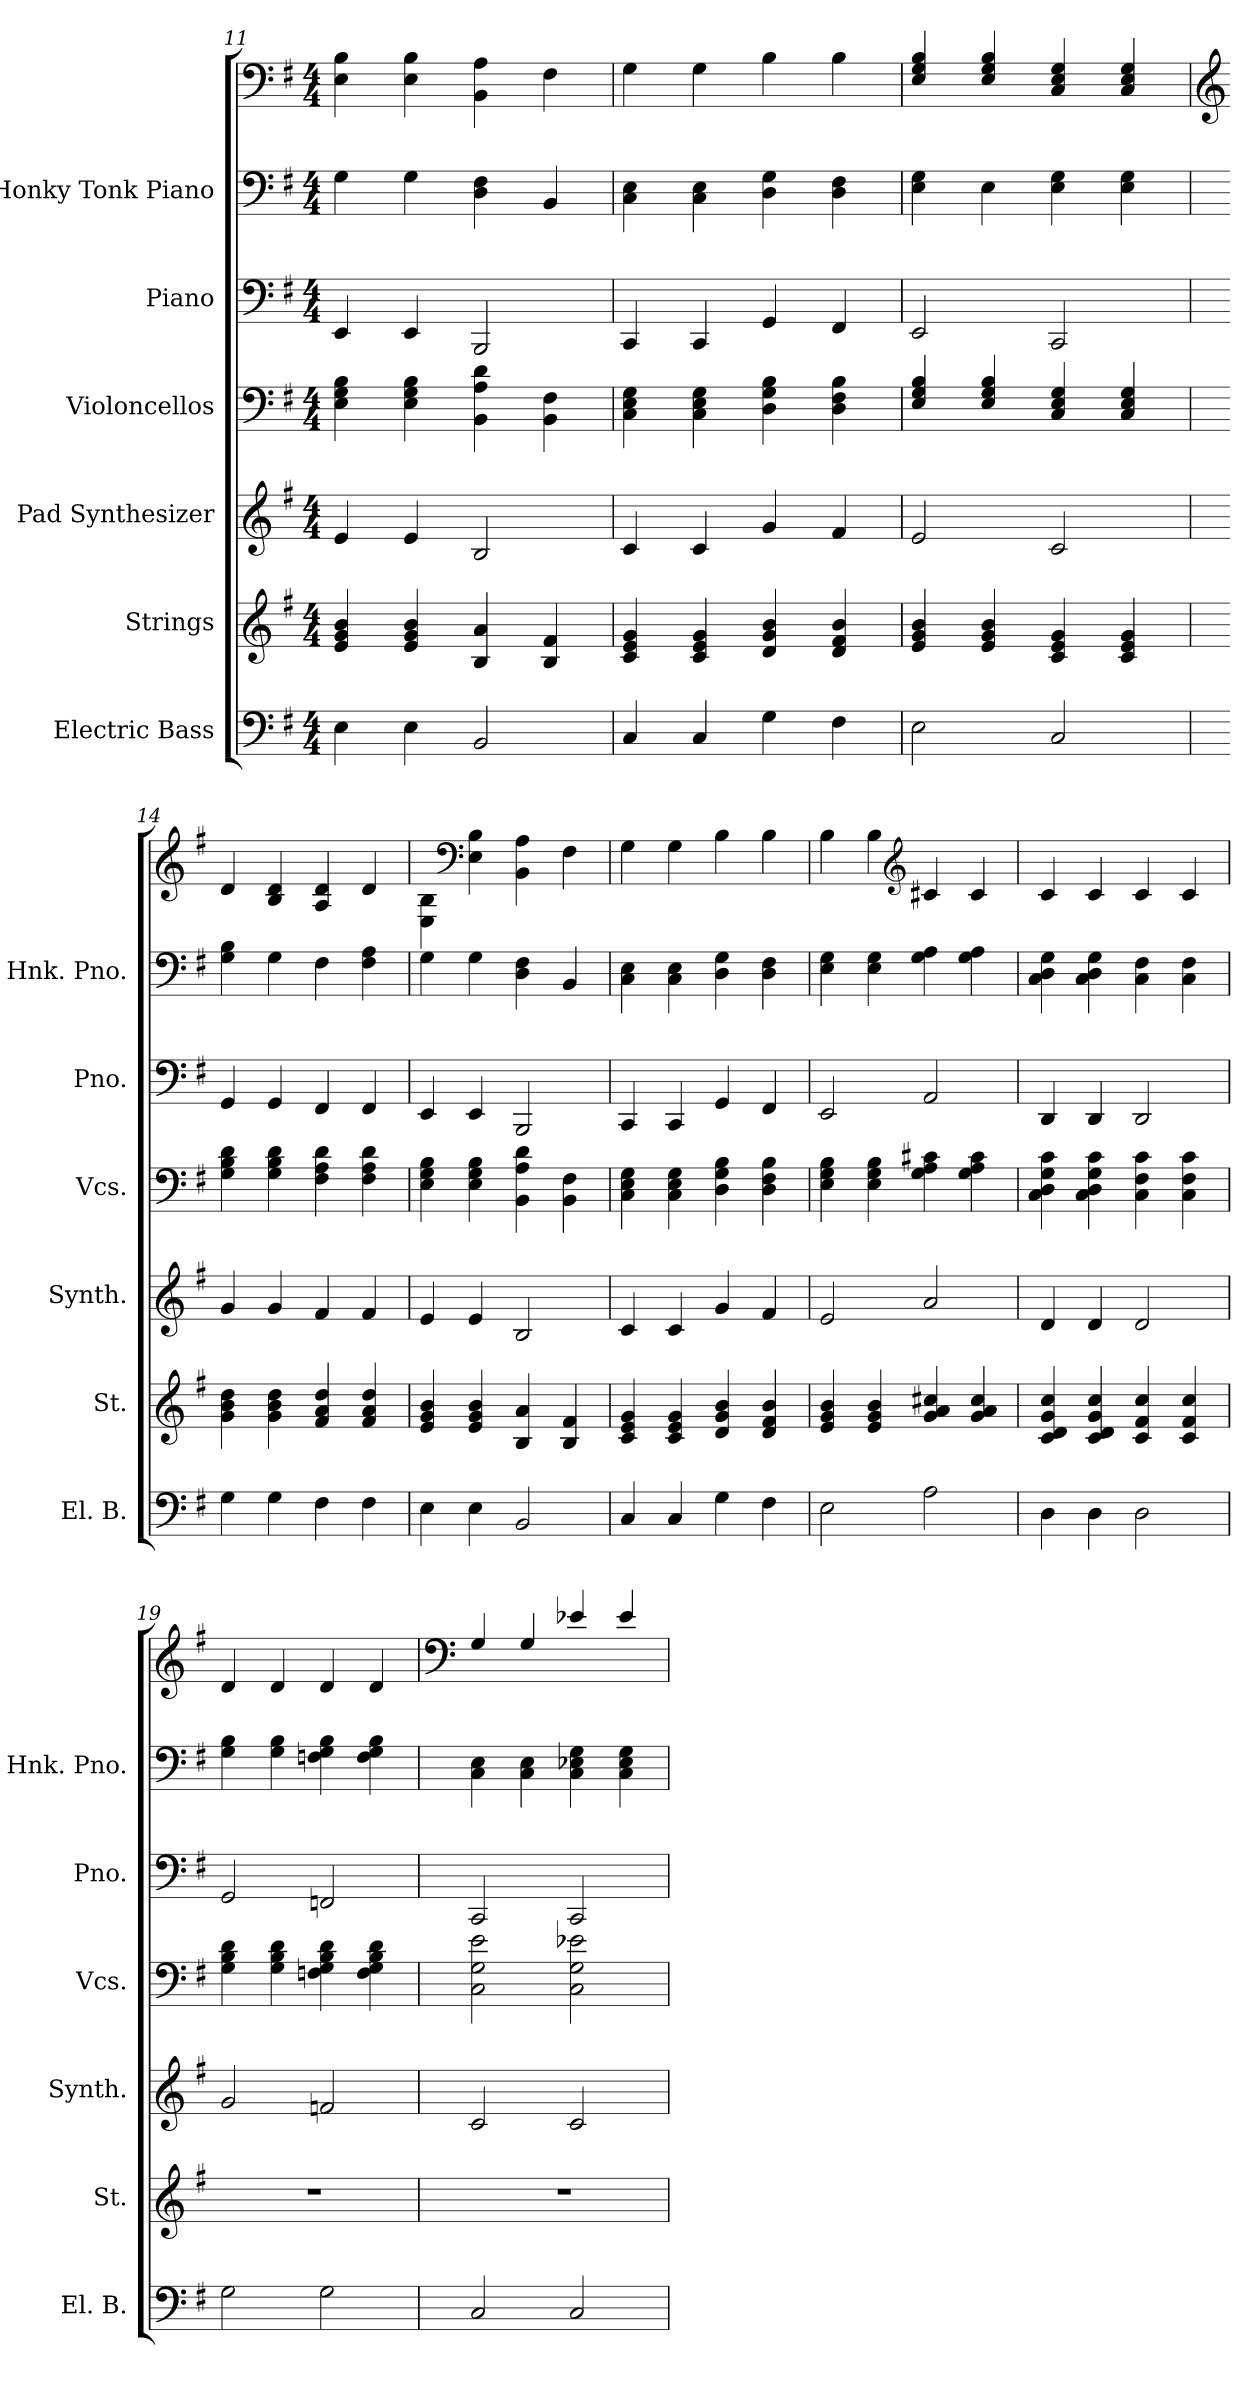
**kern	**kern	**kern	**kern	**kern	**kern	**kern
*part6	*part5	*part4	*part3	*part2	*part1	*part1
*staff7	*staff6	*staff5	*staff4	*staff3	*staff2	*staff1
*I"Electric Bass	*I"Strings	*I"Pad Synthesizer	*I"Violoncellos	*I"Piano	*I"Honky Tonk Piano	*
*I'El. B.	*I'St.	*I'Synth.	*I'Vcs.	*I'Pno.	*I'Hnk. Pno.	*
!!LO:PB:g=z
*clefF4	*clefG2	*clefG2	*clefF4	*clefF4	*clefF4	*clefF4
*ITrd7c12	*	*	*	*	*	*
*k[f#]	*k[f#]	*k[f#]	*k[f#]	*k[f#]	*k[f#]	*k[f#]
*M4/4	*M4/4	*M4/4	*M4/4	*M4/4	*M4/4	*M4/4
=11	=11	=11	=11	=11	=11	=11
4EE\	4e/ 4g/ 4b/	4e/	4E\ 4G\ 4B\	4EE/	4G\	4E\ 4B\
4EE\	4e/ 4g/ 4b/	4e/	4E\ 4G\ 4B\	4EE/	4G\	4E\ 4B\
2BBB/	4B/ 4a/	2B/	4BB\ 4A\ 4d\	2BBB/	4D\ 4F#\	4BB\ 4A\
.	4B/ 4f#/	.	4BB\ 4F#\	.	4BB/	4F#\
=12	=12	=12	=12	=12	=12	=12
4CC/	4c/ 4e/ 4g/	4c/	4C\ 4E\ 4G\	4CC/	4C\ 4E\	4G\
4CC/	4c/ 4e/ 4g/	4c/	4C\ 4E\ 4G\	4CC/	4C\ 4E\	4G\
4GG\	4d/ 4g/ 4b/	4g/	4D\ 4G\ 4B\	4GG/	4D\ 4G\	4B\
4FF#\	4d/ 4f#/ 4b/	4f#/	4D\ 4F#\ 4B\	4FF#/	4D\ 4F#\	4B\
=13	=13	=13	=13	=13	=13	=13
2EE\	4e/ 4g/ 4b/	2e/	4E/ 4G/ 4B/	2EE/	4E\ 4G\	4E/ 4G/ 4B/
.	4e/ 4g/ 4b/	.	4E/ 4G/ 4B/	.	4E\	4E/ 4G/ 4B/
2CC/	4c/ 4e/ 4g/	2c/	4C/ 4E/ 4G/	2CC/	4E\ 4G\	4C/ 4E/ 4G/
.	4c/ 4e/ 4g/	.	4C/ 4E/ 4G/	.	4E\ 4G\	4C/ 4E/ 4G/
=14	=14	=14	=14	=14	=14	=14
*	*	*	*	*	*	*clefG2
4GG\	4g\ 4b\ 4dd\	4g/	4G\ 4B\ 4d\	4GG/	4G\ 4B\	4d/
4GG\	4g\ 4b\ 4dd\	4g/	4G\ 4B\ 4d\	4GG/	4G\	4B/ 4d/
4FF#\	4f#/ 4a/ 4dd/	4f#/	4F#\ 4A\ 4d\	4FF#/	4F#\	4A/ 4d/
4FF#\	4f#/ 4a/ 4dd/	4f#/	4F#\ 4A\ 4d\	4FF#/	4F#\ 4A\	4d/
=15	=15	=15	=15	=15	=15	=15
4EE\	4e/ 4g/ 4b/	4e/	4E\ 4G\ 4B\	4EE/	4G\	4E\ 4B\
*	*	*	*	*	*	*clefF4
4EE\	4e/ 4g/ 4b/	4e/	4E\ 4G\ 4B\	4EE/	4G\	4E\ 4B\
2BBB/	4B/ 4a/	2B/	4BB\ 4A\ 4d\	2BBB/	4D\ 4F#\	4BB\ 4A\
.	4B/ 4f#/	.	4BB\ 4F#\	.	4BB/	4F#\
=16	=16	=16	=16	=16	=16	=16
4CC/	4c/ 4e/ 4g/	4c/	4C\ 4E\ 4G\	4CC/	4C\ 4E\	4G\
4CC/	4c/ 4e/ 4g/	4c/	4C\ 4E\ 4G\	4CC/	4C\ 4E\	4G\
4GG\	4d/ 4g/ 4b/	4g/	4D\ 4G\ 4B\	4GG/	4D\ 4G\	4B\
4FF#\	4d/ 4f#/ 4b/	4f#/	4D\ 4F#\ 4B\	4FF#/	4D\ 4F#\	4B\
!!LO:PB:g=z
=17	=17	=17	=17	=17	=17	=17
2EE\	4e/ 4g/ 4b/	2e/	4E\ 4G\ 4B\	2EE/	4E\ 4G\	4B\
.	4e/ 4g/ 4b/	.	4E\ 4G\ 4B\	.	4E\ 4G\	4B\
*	*	*	*	*	*	*clefG2
2AA\	4g/ 4a/ 4cc#X/	2a/	4G\ 4A\ 4c#X\	2AA/	4G\ 4A\	4c#X/
.	4g/ 4a/ 4cc#/	.	4G\ 4A\ 4c#\	.	4G\ 4A\	4c#/
=18	=18	=18	=18	=18	=18	=18
4DD\	4c/ 4d/ 4g/ 4cc/	4d/	4C\ 4D\ 4G\ 4c\	4DD/	4C\ 4D\ 4G\	4c/
4DD\	4c/ 4d/ 4g/ 4cc/	4d/	4C\ 4D\ 4G\ 4c\	4DD/	4C\ 4D\ 4G\	4c/
2DD\	4c/ 4f#/ 4cc/	2d/	4C\ 4F#\ 4c\	2DD/	4C\ 4F#\	4c/
.	4c/ 4f#/ 4cc/	.	4C\ 4F#\ 4c\	.	4C\ 4F#\	4c/
=19	=19	=19	=19	=19	=19	=19
2GG\	1r	2g/	4G\ 4B\ 4d\	2GG/	4G\ 4B\	4d/
.	.	.	4G\ 4B\ 4d\	.	4G\ 4B\	4d/
2GG\	.	2fn/	4Fn\ 4G\ 4B\ 4d\	2FFn/	4Fn\ 4G\ 4B\	4d/
.	.	.	4F\ 4G\ 4B\ 4d\	.	4F\ 4G\ 4B\	4d/
=20	=20	=20	=20	=20	=20	=20
*	*	*	*	*	*	*clefF4
2CC/	1r	2c/	2C\ 2G\ 2e\	2CC/	4C\ 4E\	4G/
.	.	.	.	.	4C\ 4E\	4G/
2CC/	.	2c/	2C\ 2G\ 2e-X\	2CC/	4C\ 4E-X\ 4G\	4e-X/
.	.	.	.	.	4C\ 4E-\ 4G\	4e-/
=	=	=	=	=	=	=
*-	*-	*-	*-	*-	*-	*-
